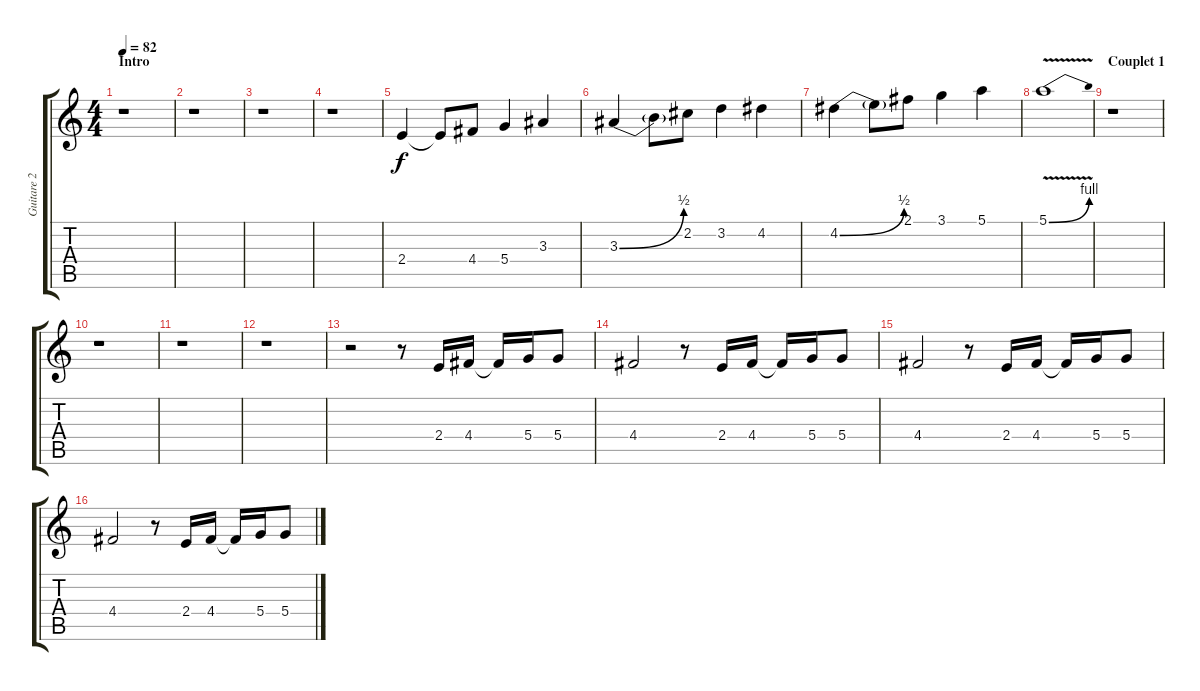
\track ("Guitare 2" "Guitare 2") {instrument overdrivenguitar}
\staff {score tabs}
\tuning (E4 B3 G3 D3 A2 E2) {hide}
\ts (4 4)
\section ("" "Intro")
\tempo 82
\clef g2
\ks c
r.1{dy f instrument overdrivenguitar} |
r.1 |
r.1 |
r.1 |
2.4.4 2.4{t}.8 4.4.8 5.4.4 3.3.4 |
3.3{be (bend 0 0 60 2)}.4 3.3{t}.8 2.2.8 3.2.4 4.2.4 |
4.2{be (bend 0 0 60 2)}.4 4.2{t}.8 2.1.8 3.1.4 5.1.4 |
5.1{be (bend 0 0 60 4) v}.1 |
\section ("" "Couplet 1")
r.1 |
r.1 |
r.1 |
r.1 |
r.2 r.8 2.4.16 4.4.16 4.4{t}.16 5.4.16 5.4.8 |
4.4.2 r.8 2.4.16 4.4.16 4.4{t}.16 5.4.16 5.4.8 |
4.4.2 r.8 2.4.16 4.4.16 4.4{t}.16 5.4.16 5.4.8 |
4.4.2 r.8 2.4.16 4.4.16 4.4{t}.16 5.4.16 5.4.8
